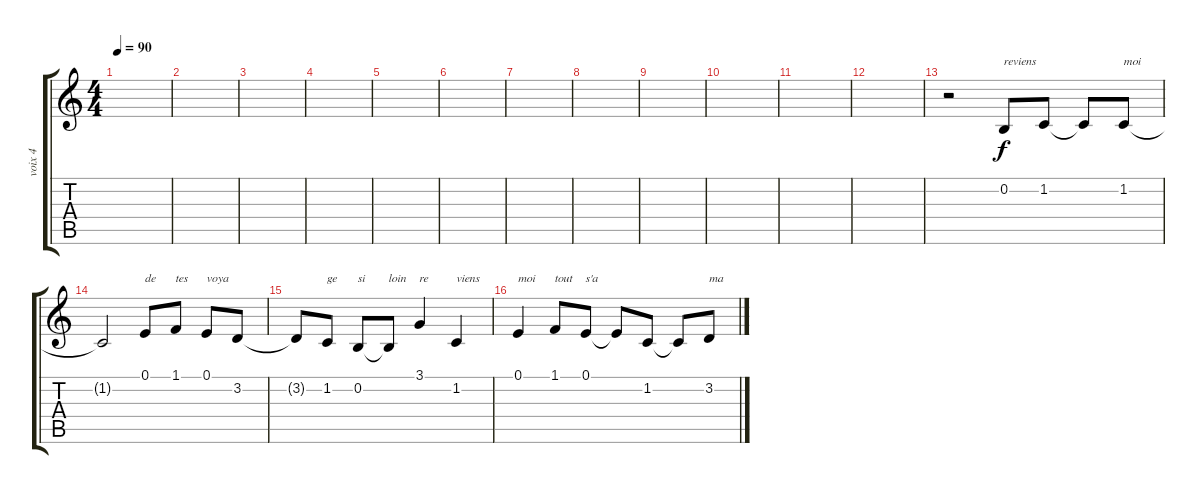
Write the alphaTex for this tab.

\track ("voix 4" "voix 4") {instrument lead3calliope}
\staff {score tabs}
\tuning (E4 B3 G3 D3 A2 E2) {hide}
\ts (4 4)
\tempo 90
\clef g2
\ks c
|
|
|
|
|
|
|
|
|
|
|
|
r.2 0.2.8{txt "reviens"} 1.2.8 1.2{t}.8 1.2.8{txt "moi"} |
1.2{t}.2 0.1.8{txt "de"} 1.1.8{txt "tes"} 0.1.8{txt "voya"} 3.2.8 |
3.2{t}.8 1.2.8{txt "ge"} 0.2.8{txt "si"} 0.2{t}.8{txt "loin"} 3.1.4{txt "re"} 1.2.4{txt "viens"} |
0.1.4{txt "moi"} 1.1.8{txt "tout"} 0.1.8{txt "s'a"} 0.1{t}.8 1.2.8{txt ""} 1.2{t}.8 3.2.8{txt "ma"}
